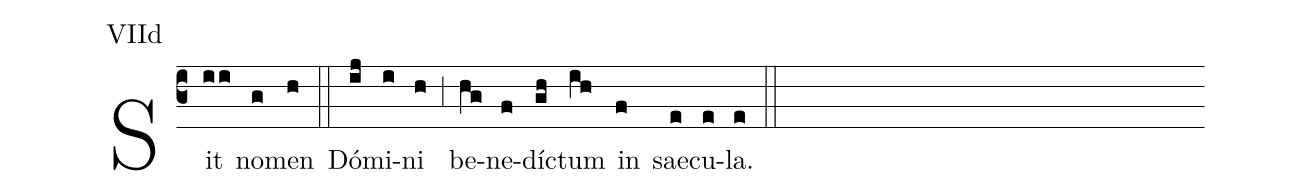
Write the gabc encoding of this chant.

annotation: VIId;
%%
(c3) Sit(ii) no(g)men(h) (::) Dó(ij)mi(i)ni(h) (;3) be(hg)ne(f)dí(gh)ctum(ih) in(f) sae(e)cu(e)la.(e) (::)
